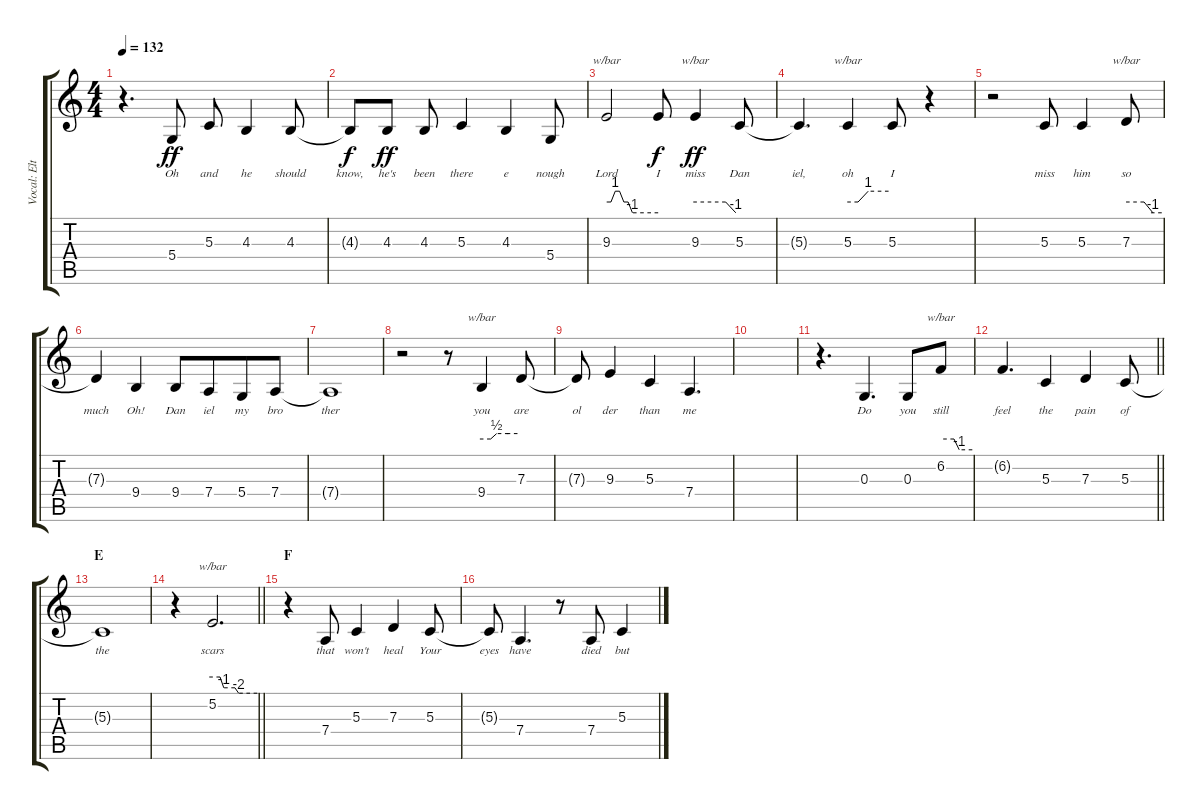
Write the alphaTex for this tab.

\track ("Vocal: Elton John" "Vocal: Elt") {instrument lead2sawtooth}
\staff {score tabs}
\tuning (E4 B3 G3 D3 A2 E2) {hide}
\ts (4 4)
\tempo 132
\clef g2
\ks c
r.4{d dy f} 5.4.8{lyrics (0 "Oh") lyrics (1 "") lyrics (2 "") lyrics (3 "") lyrics (4 "") dy ff} 5.3.8{lyrics (0 "and") lyrics (1 "") lyrics (2 "") lyrics (3 "") lyrics (4 "")} 4.3.4{lyrics (0 "he") lyrics (1 "") lyrics (2 "") lyrics (3 "") lyrics (4 "")} 4.3.8{lyrics (0 "should") lyrics (1 "") lyrics (2 "") lyrics (3 "") lyrics (4 "")} |
4.3{t}.8{lyrics (0 "know,") lyrics (1 "") lyrics (2 "") lyrics (3 "") lyrics (4 "") dy f} 4.3.8{lyrics (0 "he's") lyrics (1 "") lyrics (2 "") lyrics (3 "") lyrics (4 "") dy ff} 4.3.8{lyrics (0 "been") lyrics (1 "") lyrics (2 "") lyrics (3 "") lyrics (4 "")} 5.3.4{lyrics (0 "there") lyrics (1 "") lyrics (2 "") lyrics (3 "") lyrics (4 "")} 4.3.4{lyrics (0 "e") lyrics (1 "") lyrics (2 "") lyrics (3 "") lyrics (4 "")} 5.4.8{lyrics (0 "nough") lyrics (1 "") lyrics (2 "") lyrics (3 "") lyrics (4 "")} |
9.3.2{tbe (custom default 0 0 5 0 10 4 15 4 20 0 25 0 30 -4 60 -4) lyrics (0 "Lord") lyrics (1 "") lyrics (2 "") lyrics (3 "") lyrics (4 "")} 9.3{t}.8{lyrics (0 "I") lyrics (1 "") lyrics (2 "") lyrics (3 "") lyrics (4 "") dy f} 9.3.4{tbe (custom default 0 0 45 0 60 -4) lyrics (0 "miss") lyrics (1 "") lyrics (2 "") lyrics (3 "") lyrics (4 "") dy ff} 5.3.8{lyrics (0 "Dan") lyrics (1 "") lyrics (2 "") lyrics (3 "") lyrics (4 "")} |
5.3{t}.4{d lyrics (0 "iel,") lyrics (1 "") lyrics (2 "") lyrics (3 "") lyrics (4 "")} 5.3.4{tbe (custom default 0 0 15 0 30 4 60 4) lyrics (0 "oh") lyrics (1 "") lyrics (2 "") lyrics (3 "") lyrics (4 "")} 5.3.8{lyrics (0 "I") lyrics (1 "") lyrics (2 "") lyrics (3 "") lyrics (4 "")} r.4 |
r.2 5.3.8{lyrics (0 "miss") lyrics (1 "") lyrics (2 "") lyrics (3 "") lyrics (4 "")} 5.3.4{lyrics (0 "him") lyrics (1 "") lyrics (2 "") lyrics (3 "") lyrics (4 "")} 7.3.8{tbe (custom default 0 0 30 0 45 -4 60 -4) lyrics (0 "so") lyrics (1 "") lyrics (2 "") lyrics (3 "") lyrics (4 "")} |
7.3{t}.4{lyrics (0 "much") lyrics (1 "") lyrics (2 "") lyrics (3 "") lyrics (4 "")} 9.4.4{lyrics (0 "Oh!") lyrics (1 "") lyrics (2 "") lyrics (3 "") lyrics (4 "")} 9.4.8{lyrics (0 "Dan") lyrics (1 "") lyrics (2 "") lyrics (3 "") lyrics (4 "")} 7.4.8{lyrics (0 "iel") lyrics (1 "") lyrics (2 "") lyrics (3 "") lyrics (4 "") beam merge} 5.4.8{lyrics (0 "my") lyrics (1 "") lyrics (2 "") lyrics (3 "") lyrics (4 "")} 7.4.8{lyrics (0 "bro") lyrics (1 "") lyrics (2 "") lyrics (3 "") lyrics (4 "")} |
7.4{t}.1{lyrics (0 "ther") lyrics (1 "") lyrics (2 "") lyrics (3 "") lyrics (4 "")} |
r.2 r.8 9.4.4{tbe (custom default 0 0 15 0 25 2 45 2 60 2) lyrics (0 "you") lyrics (1 "") lyrics (2 "") lyrics (3 "") lyrics (4 "")} 7.3.8{lyrics (0 "are") lyrics (1 "") lyrics (2 "") lyrics (3 "") lyrics (4 "")} |
7.3{t}.8{lyrics (0 "ol") lyrics (1 "") lyrics (2 "") lyrics (3 "") lyrics (4 "")} 9.3.4{lyrics (0 "der") lyrics (1 "") lyrics (2 "") lyrics (3 "") lyrics (4 "")} 5.3.4{lyrics (0 "than") lyrics (1 "") lyrics (2 "") lyrics (3 "") lyrics (4 "")} 7.4.4{d lyrics (0 "me") lyrics (1 "") lyrics (2 "") lyrics (3 "") lyrics (4 "")} |
|
r.4{d} 0.3.4{d lyrics (0 "Do") lyrics (1 "") lyrics (2 "") lyrics (3 "") lyrics (4 "")} 0.3.8{lyrics (0 "you") lyrics (1 "") lyrics (2 "") lyrics (3 "") lyrics (4 "")} 6.2.8{tbe (custom default 0 0 25 0 35 -4 60 -4) lyrics (0 "still") lyrics (1 "") lyrics (2 "") lyrics (3 "") lyrics (4 "")} |
\barLineRight lightlight
6.2{t}.4{d lyrics (0 "feel") lyrics (1 "") lyrics (2 "") lyrics (3 "") lyrics (4 "")} 5.3.4{lyrics (0 "the") lyrics (1 "") lyrics (2 "") lyrics (3 "") lyrics (4 "")} 7.3.4{lyrics (0 "pain") lyrics (1 "") lyrics (2 "") lyrics (3 "") lyrics (4 "")} 5.3.8{lyrics (0 "of") lyrics (1 "") lyrics (2 "") lyrics (3 "") lyrics (4 "")} |
\section ("" "E")
5.3{t}.1{lyrics (0 "the") lyrics (1 "") lyrics (2 "") lyrics (3 "") lyrics (4 "")} |
\barLineRight lightlight
r.4 5.2.2{d tbe (custom default 0 0 10 0 15 -4 30 -4 35 -8 60 -8) lyrics (0 "scars") lyrics (1 "") lyrics (2 "") lyrics (3 "") lyrics (4 "")} |
\section ("" "F")
r.4 7.4.8{lyrics (0 "that") lyrics (1 "") lyrics (2 "") lyrics (3 "") lyrics (4 "")} 5.3.4{lyrics (0 "won't") lyrics (1 "") lyrics (2 "") lyrics (3 "") lyrics (4 "")} 7.3.4{lyrics (0 "heal") lyrics (1 "") lyrics (2 "") lyrics (3 "") lyrics (4 "")} 5.3.8{lyrics (0 "Your") lyrics (1 "") lyrics (2 "") lyrics (3 "") lyrics (4 "")} |
5.3{t}.8{lyrics (0 "eyes") lyrics (1 "") lyrics (2 "") lyrics (3 "") lyrics (4 "")} 7.4.4{d lyrics (0 "have") lyrics (1 "") lyrics (2 "") lyrics (3 "") lyrics (4 "")} r.8 7.4.8{lyrics (0 "died") lyrics (1 "") lyrics (2 "") lyrics (3 "") lyrics (4 "")} 5.3.4{lyrics (0 "but") lyrics (1 "") lyrics (2 "") lyrics (3 "") lyrics (4 "")}
